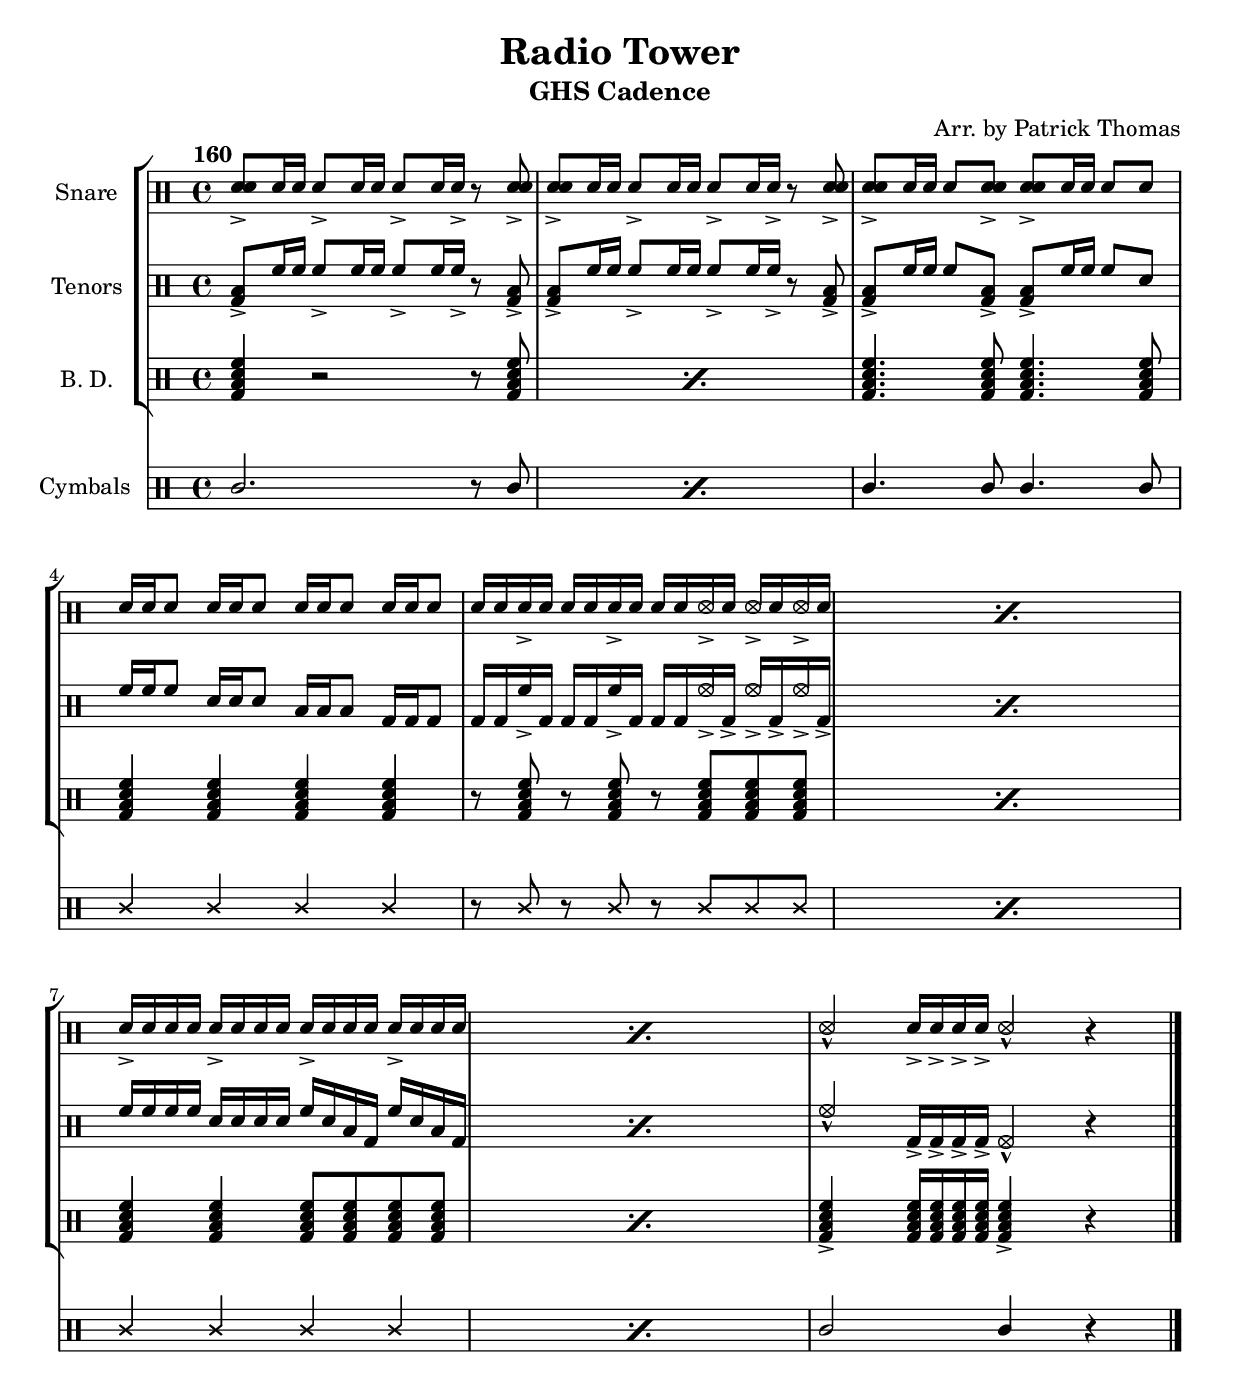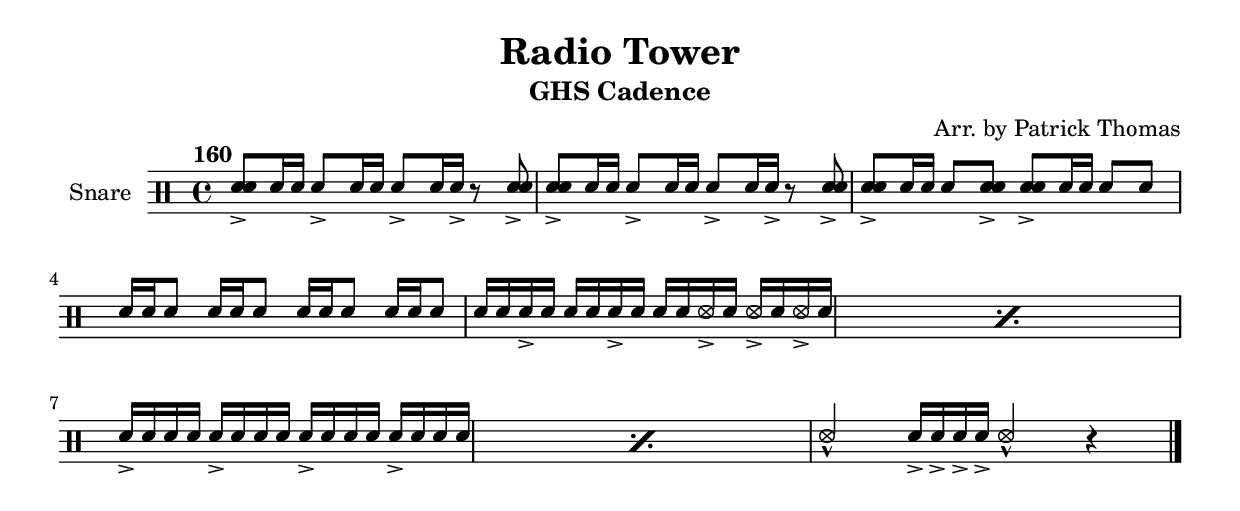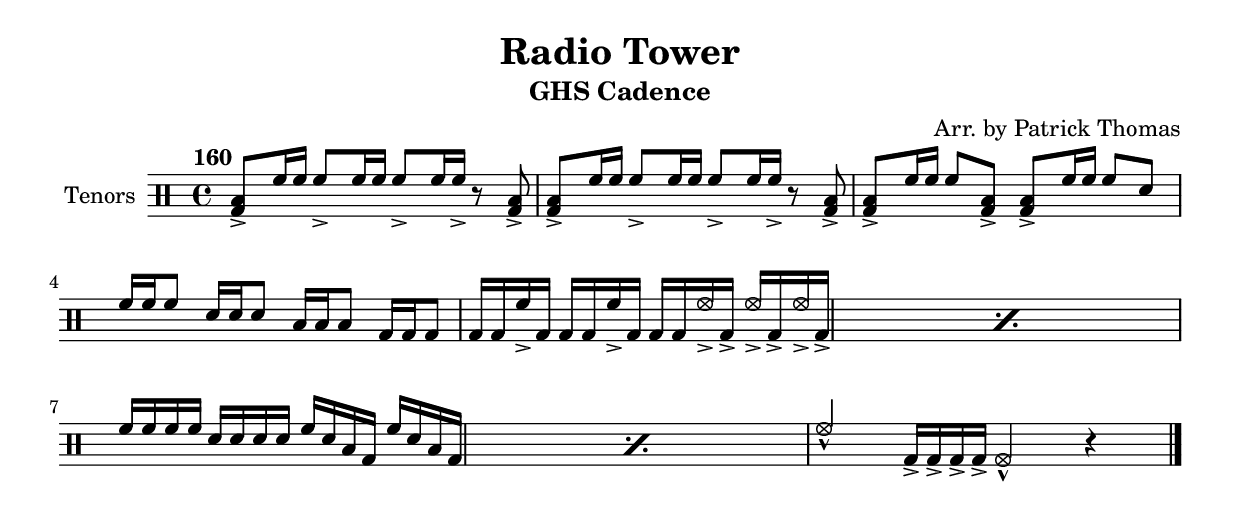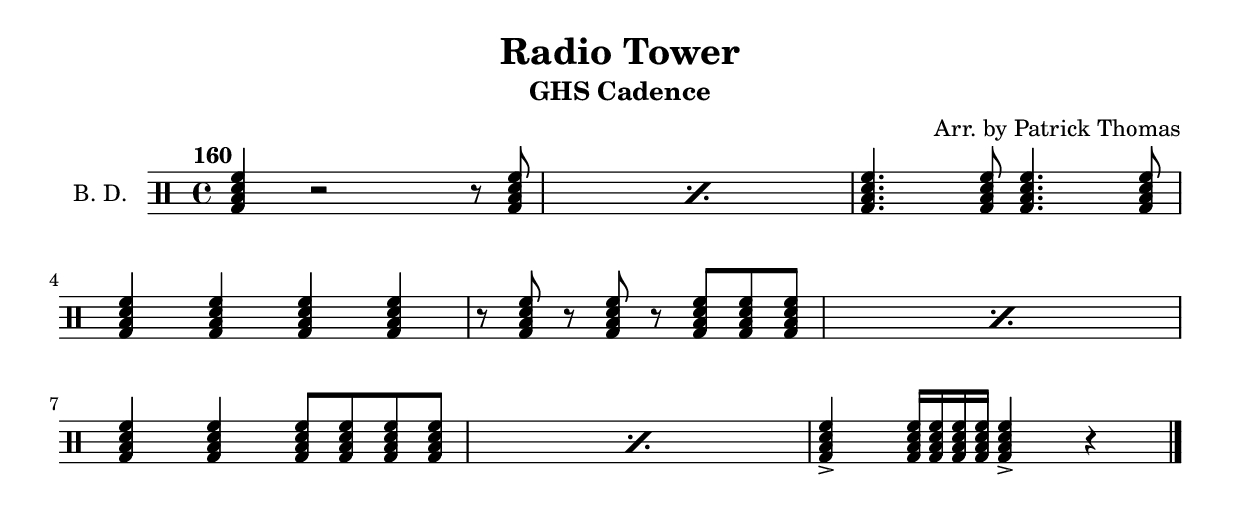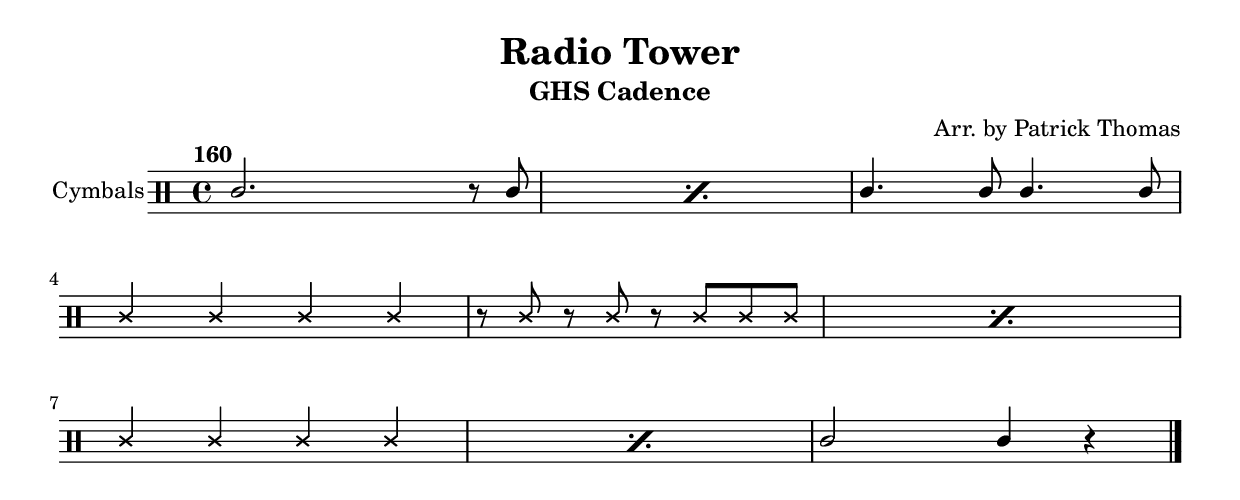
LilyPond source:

\version "2.18.2"

\header {
  title = "Radio Tower"
  subtitle = "GHS Cadence"
  arranger = "Arr. by Patrick Thomas"
}

\version "2.18.2"

% special percussion notation tools
% rim shots
rsOn = {
    \override NoteHead.stencil = #ly:text-interface::print
    \override NoteHead.text = #(markup #:musicglyph "noteheads.s2xcircle")
}
rsOff = {
    \revert NoteHead.stencil
	\revert NoteHead.text
}
rs = {
    \once \override NoteHead.stencil = #ly:text-interface::print
    \once \override NoteHead.text = #(markup #:musicglyph "noteheads.s2xcircle")
}

% rim hits and stick clicks
rhOn = {
    \override NoteHead.stencil = #ly:text-interface::print
    \override NoteHead.text = #(markup #:musicglyph "noteheads.s0doThin")
}
rhOff = {
    \revert NoteHead.stencil
	\revert NoteHead.text
}
rh = {
    \once \override NoteHead.stencil = #ly:text-interface::print
    \once \override NoteHead.text = #(markup #:musicglyph "noteheads.s0doThin")
}

% cross overs
xoOn = {
    \override NoteHead.stencil = #ly:text-interface::print
    \override NoteHead.text = #(markup #:musicglyph "noteheads.s2cross")
}
xoOff = {
    \revert NoteHead.stencil
	\revert NoteHead.text
}
xo = {
    \once \override NoteHead.stencil = #ly:text-interface::print
    \once \override NoteHead.text = #(markup #:musicglyph "noteheads.s2cross")
}


% buzzes
z = \markup { \override #'(font-family . typewriter) 
              \fontsize #2 "z" } 
bz =  {
	\stemUp
	
	\once \override TextScript #'extra-offset = #'(.4 . -2.5)
	d8^\z
}

bu =  {
	\once \override TextScript #'extra-offset = #'(.4 . -2.5)
}
zz = \markup { 
	\override #'(font-family . typewriter) 
    \fontsize #2 "z" 
} 

% my default formatting
format = {
	\override Score.SpacingSpanner.strict-note-spacing = ##t
	\set Score.proportionalNotationDuration = #(ly:make-moment 1/16)
	\compressFullBarRests
	\stemUp
}

% stuff for drummode for snare

drumPitchNames.rim = #'rim
drumPitchNames.rh = #'rim

drumPitchNames.stickclick = #'stickclick
drumPitchNames.sc = #'stickclick

drumPitchNames.rimshot = #'rimshot
drumPitchNames.rs = #'rimshot

#(define snarestaff '(
         (snare				default   				#f           1)
         (hihat				cross   				#f           3)
         (rimshot			noteheads.s2xcircle   	#f           1)
	))


snare = \new Staff \with {
    instrumentName = #"Snare"
} { 
	\format
	\stemUp
  
	\time 4/4
	\tempo "160"
	\clef "percussion"
	
	% g b d' f'
	
	\relative c' {
		<d d>8-> d16 d d8-> d16 d d8-> d16 d-> r8 q-> |
		q8-> d16 d d8-> d16 d d8-> d16 d-> r8 q-> |
		q-> d16 d d8 q-> q-> d16 d d8 d |
		d16 d d8 d16 d d8 d16 d d8 d16 d d8 |
		
		\repeat percent 2 {
			d16 d d-> d d d d-> d d d \rs d-> d \rs d-> d \rs d-> d |
		}
		
		\repeat percent 2 {
			d-> d d d d-> d d d d-> d d d d-> d d d |
		}
		
		\rs d4-^ d16-> d-> d-> d-> \rs d4-^ r4  \bar "|."
	}
}

tenors = \new Staff \with {
    instrumentName = #"Tenors"
} {
	\format
	
	\time 4/4
	\tempo "160"
	\clef "percussion"
	
	% g b d' f'
	
	\relative c' {
		<b g>8-> f'16 f f8-> f16 f f8-> f16 f-> r8 q-> |
		q8-> f16 f f8-> f16 f f8-> f16 f-> r8 q-> |
		q-> f16 f f8 q-> q-> f16 f f8 d |
		f16 f f8 d16 d d8 b16 b b8 g16 g g8 |
		
		\repeat percent 2 {
			g16 g f'-> g, g g f'-> g, g g \rs f'-> g,-> \rs f'-> g,-> \rs f'-> g,-> |
		}
		
		\repeat percent 2 {
			f' f f f d d d d f d b g f' d b g |
		}
		
		\rs f'4-^ g,16-> g-> g-> g-> \rs g4-^ r4  \bar "|."
	}
}

bassdrum = \new Staff \with {
    instrumentName = #"B. D."
} {
	\format
	
	\time 4/4
	\tempo "160"
	\clef "percussion"
	
	% g b d' f'	
	
	\repeat percent 2 {
		<f' d' b g>4 r2 r8 q8
	}
	q4. q8 q4. q8 |
	q4 q q q |
	
	\repeat percent 2 {
		r8 q r q r q q q |
	}
	
	\repeat percent 2 {
		q4 q q8 q q q |
	}
	
	q4-> q16 q q q q4-> r4  \bar "|."
}

cymbals = \new Staff \with {
    instrumentName = #"Cymbals"
} {
	\format
	
	\time 4/4
	\tempo "160"
	\clef "percussion"
	
	% g b d' f'
	
	\relative c' {
		\repeat percent 2 {
			c2. r8 c8 |
		}
		c4. c8 c4. c8 |
		\xNote {c4 c c c} |
		
		\repeat percent 2 {
			\xNote {r8 c r c r c c c} |
		}
		
		\repeat percent 2 {
			\xNote {c4 c c c} |
		}
		
		c2 c4 r4 \bar "|."
	}
}

% score
\book {
	<< 
	\new StaffGroup <<
		\snare
		\tenors
		\bassdrum >>
	\cymbals
	>>
}

% individual parts
\book {
	\snare
}
\book {
	\tenors
}
\book {
	\bassdrum
}
\book {
	\cymbals
}

